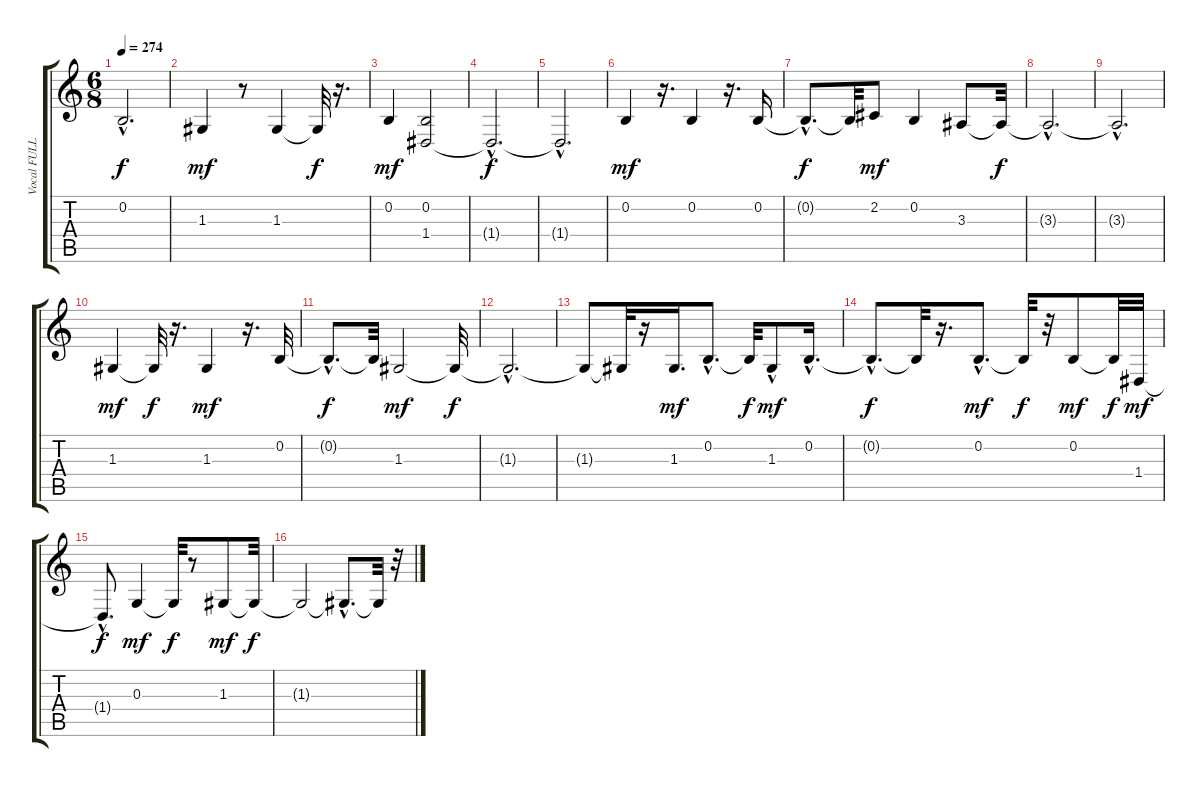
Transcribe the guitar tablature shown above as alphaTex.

\track ("Vocal FULL" "Vocal FULL") {instrument viola}
\staff {score tabs}
\tuning (E4 B3 G3 D3 A2 E2) {hide}
\ts (6 8)
\tempo 274
\clef g2
\ks c
0.2{hac t}.2{d dy f} |
1.3.4{dy mf} r.8 1.3.4 1.3{t}.32{dy f} r.16{d} |
0.2.4{dy mf} (0.2 1.4).2 |
1.4{hac t}.2{d dy f} |
1.4{hac t}.2{d} |
0.2.4{dy mf} r.16{d} 0.2.4 r.16{d} 0.2.16 |
0.2{hac t}.8{d dy f} 0.2{t}.32 2.2.8{dy mf} 0.2.4 3.3.8 3.3{t}.32{dy f} |
3.3{hac t}.2{d} |
3.3{hac t}.2{d} |
1.3.4{dy mf} 1.3{t}.32{dy f} r.16{d} 1.3.4{dy mf} r.16{d} 0.2.32 |
0.2{hac t}.8{d dy f} 0.2{t}.32 1.3.2{dy mf} 1.3{t}.32{dy f} |
1.3{hac t}.2{d} |
1.3{t}.8 1.3{t}.32 r.16 1.3.16{d dy mf} 0.2{hac}.8{d} 0.2{t}.32{dy f} 1.3{hac}.8{dy mf} 0.2{hac}.16{d} |
0.2{hac t}.8{d dy f} 0.2{t}.32 r.16{d} 0.2{hac}.8{d dy mf} 0.2{t}.32{dy f} r.32 0.2.8{dy mf} 0.2{t}.32{dy f} 1.4.32{dy mf} |
1.4{hac t}.8{d dy f} 0.3.4{dy mf} 0.3{t}.32{dy f} r.8 1.3.8{dy mf} 1.3{t}.32{dy f} |
1.3{t}.2 1.3{hac t}.8{d} 1.3{t}.32 r.32
